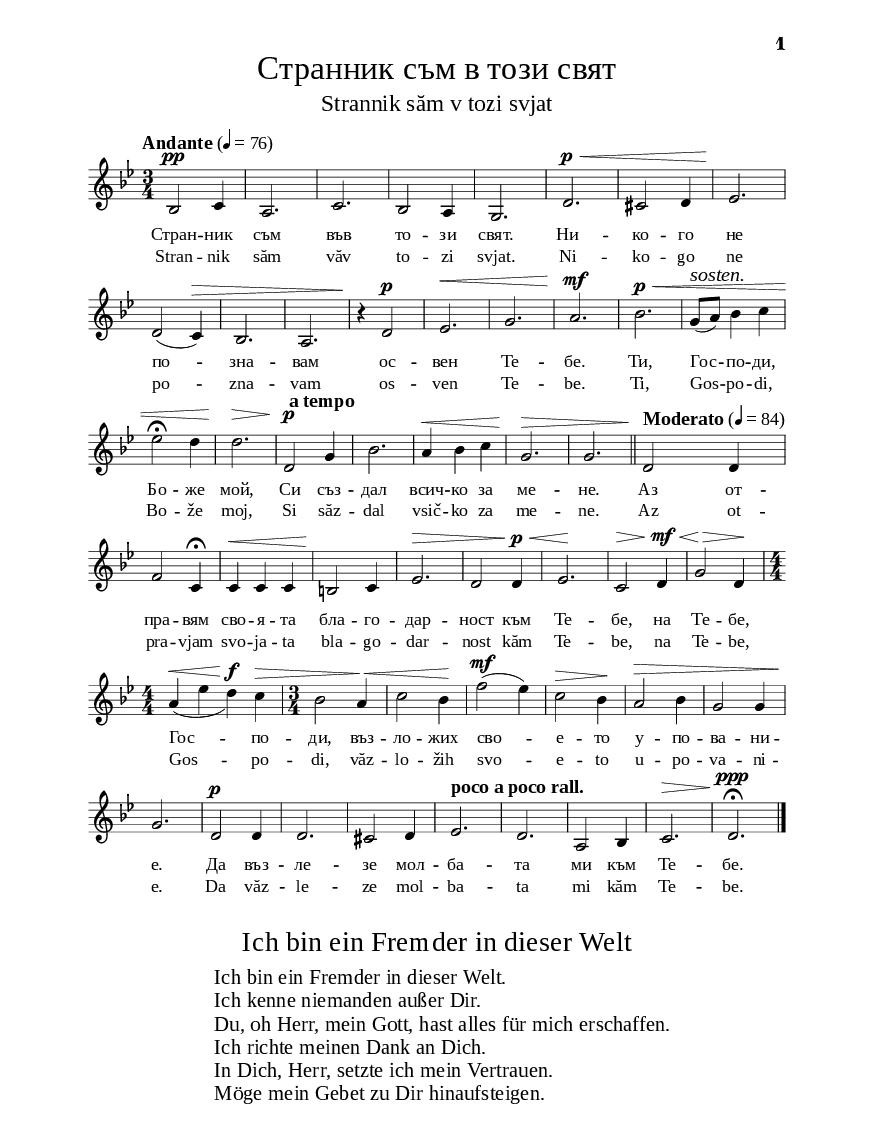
\version "2.24.4"

% include paper part and global functions
\include "include/globals.ily"

\bookpart {
  \label #'ref217
  \tocItem \markup "Странник съм в този свят – Strannik săm v tozi svjat "
  \include "include/bookpart-paper.ily"
  \score {
    \include "include/score-layout.ily"
    \new Voice \absolute {
      \clef treble
      \key g \minor
      \time 3/4
      \tempoFunc "Andante" 4 "76"
      \autoBeamOff
      bes2 ^\pp c'4 | % 2
      a2. | % 3
      c'2. | % 4
      bes2 a4 | % 5
      g2.  | % 6
      d'2. ^\p ^\<  | % 7
      cis'2 d'4 |  % 8
      es'2. _\! | \break % 9
      d'2 ( c'4 ) ^\> |
      bes2. | % 11
      a2. | % 12
      r4 ^\! d'2 ^\p  | % 13
      es'2. ^\< | % 14
      g'2. |  % 15
      a'2.  ^\! ^\mf | % 16
      bes'2. ^\p ^\< | % 17
      g'8^\markup{ \huge \italic {sosten.} } ( [ a'8 ) ]
      bes'4 c''4 | \break % 18
      es''2 ^\fermata d''4  | % 19
      d''2.  ^\! ^\> |
      \tempo" a tempo"d'2 ^\! ^\p g'4 | % 21
      bes'2. | % 22
      a'4 ^\< bes'4 c''4 | % 23
      g'2. ^\! ^\> | % 24
      g'2.  \bar "||"
      |  % 25
      \tempoFunc "Moderato" 4 "84" | % 25
      d'2 ^\! d'4 | \break % 26
      f'2 c'4 ^\fermata  | % 27
      c'4 ^\< c'4 c'4 | % 28
      b2 ^\! c'4 | % 29
      es'2. ^\>  |
      d'2 \override Hairpin.to-barline = ##f d'4 _\! ^\p ^\< | % 31
      es'2. ^\! |  % 32
      c'2  ^\> d'4 ^\! ^\mf ^\< |  % 33
      g'2 ^\> d'4  ^\! | \break % 34
      \numericTimeSignature\time 4/4  | % 34
      \slurDown a'4 ( ^\! ^\< es''4 d''4 ) ^\! ^\f
      c''4 ^\> | % 35
      \time 3/4  | % 35
      bes'2   a'4 _\! ^\< |  % 36
      c''2 bes'4  ^\! | % 37
      \slurUp f''2 ( ^\mf es''4 ) | % 38
      c''2 ^\> bes'4 ^\! | % 39
      a'2 ^\> bes'4 |
      g'2 g'4 | \break % 41
      g'2.  ^\! |   % 42
      d'2 ^\p d'4 | % 43
      d'2.| % 44
      cis'2 d'4 | % 45
      \tempo"poco a poco rall." es'2. | % 46
      d'2. | % 47
      a2 bes4 | % 48
      \override Hairpin.Y-extent = #'(0 . 3)
      c'2. ^\>  % 49
      d'2. ^\fermata ^\ppp |
      \bar "|."
    }

    \addlyrics {
      Стран -- ник съм във то -- зи
      свят. Ни -- ко -- го не по --
      зна -- вам ос -- вен Те -- бе. Ти,
      Гос -- по -- ди, Бо -- же мой,
      Си съз -- дал всич -- ко за ме --
      не. Аз от -- пра -- вям сво -- я --
      та бла -- го -- дар -- ност към Те
      -- бе, на Те -- бе, Гос  --  по
      -- ди, въз -- ло -- жих сво -- е --
      то у -- по -- ва -- ни -- е. Да въз
      -- ле -- зе мол -- ба -- та ми към
      Те -- бе.}

      \addlyrics {
        Stran -- nik săm văv to -- zi
        svjat. Ni -- ko -- go ne po --
        zna -- vam os -- ven Te -- be. Ti,
        Gos -- po -- di, Bo -- že moj,
        Si săz -- dal vsič -- ko za me --
        ne. Az ot -- pra -- vjam svo -- ja --
        ta bla -- go -- dar -- nost kăm Te
        -- be, na Te -- be, Gos  --  po
        -- di, văz -- lo -- žih svo -- e --
        to u -- po -- va -- ni -- e. Da văz
        -- le -- ze mol -- ba -- ta mi kăm
        Te -- be.}

        \header {
          title = \titleFunc "Странник съм в този свят" "Strannik săm v tozi svjat"
        }

        \midi{}

      } % score

      \markup \vspace #1.5
      % include foreign translation(s) of the song
      \markup \fill-line { \fontsize #deTitleFontSize "Ich bin ein Fremder in dieser Welt" }
\markup \null
\markup \null
\markup \abs-fontsize #10 {
  \fill-line {
  \override #`(baseline-skip . ,deCoupletBaselineSkip)

  \column {

\line { " "Ich bin ein Fremder in dieser Welt.}

\line { " "Ich kenne niemanden außer Dir. }

\line { " "Du, oh Herr, mein Gott, hast alles für mich erschaffen. }

\line { " "Ich richte meinen Dank an Dich. }

\line { " "In Dich, Herr, setzte ich mein Vertrauen.}

\line { " "Möge mein Gebet zu Dir hinaufsteigen.}
  }
  }
}


    } % bookpart
